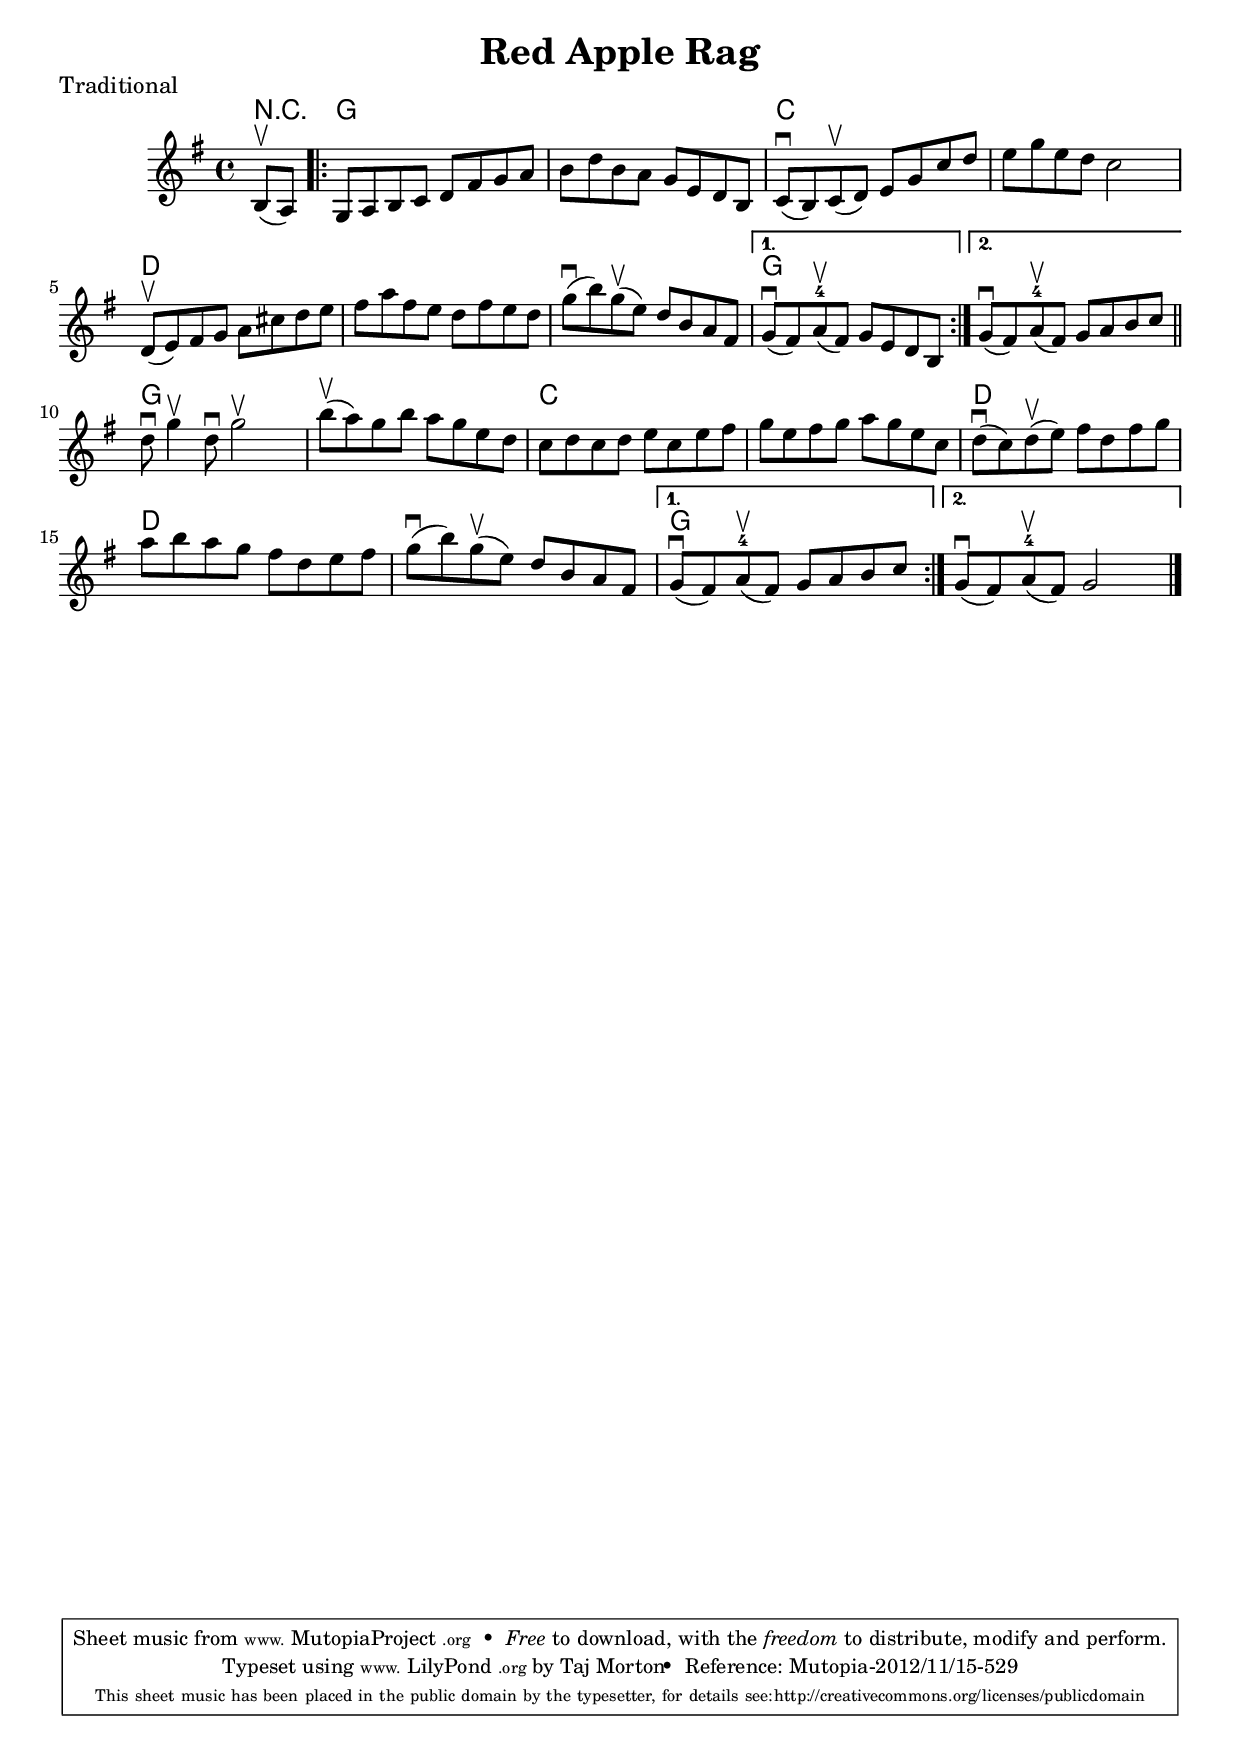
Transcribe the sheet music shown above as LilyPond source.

\version "2.16.0"

\header {
  title = "Red Apple Rag"
  piece = "Traditional"
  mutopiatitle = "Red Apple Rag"
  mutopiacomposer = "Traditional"
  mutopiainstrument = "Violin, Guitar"
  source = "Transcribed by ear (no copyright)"
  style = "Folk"
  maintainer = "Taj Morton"
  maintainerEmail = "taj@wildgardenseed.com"
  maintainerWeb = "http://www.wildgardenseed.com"
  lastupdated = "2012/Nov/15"
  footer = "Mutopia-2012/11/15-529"
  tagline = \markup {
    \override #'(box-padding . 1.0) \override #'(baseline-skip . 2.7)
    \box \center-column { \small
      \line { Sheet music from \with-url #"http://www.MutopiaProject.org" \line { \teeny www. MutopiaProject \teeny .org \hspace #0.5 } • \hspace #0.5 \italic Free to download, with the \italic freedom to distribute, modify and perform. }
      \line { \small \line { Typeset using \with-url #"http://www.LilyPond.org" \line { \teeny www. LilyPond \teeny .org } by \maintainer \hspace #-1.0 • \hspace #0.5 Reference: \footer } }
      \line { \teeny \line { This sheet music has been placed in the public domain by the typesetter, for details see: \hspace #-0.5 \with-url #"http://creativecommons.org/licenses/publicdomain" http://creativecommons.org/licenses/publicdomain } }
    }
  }
} 

melody = \relative c' {
  \key g \major
  \partial 8*2 b8\upbow( a8 )
  
  \repeat volta 2 {
    g8 a b c d fis g a |
    b8 d b a g e d b |
    c8\downbow( b) c\upbow( d) e g c d |
    e8 g e d c2 |
    d,8\upbow( e) fis g a cis d e |
    fis8 a fis e d fis e d |
    g\downbow( b) g\upbow( e) d b a fis |
    %g\downbow( fis) a-4\upbow( fis) g e d b
  }
  \alternative {
    { g8\downbow( fis) a-4\upbow( fis) g e d b | }
    { g'8\downbow( fis) a-4\upbow( fis) g a b c \bar "||" | }
  }
  \break

  % Part 2
  \repeat volta 2 {
    d8\downbow g4\upbow d8\downbow g2\upbow |
    b8\upbow( a) g b a g e d |
    c8 d c d e c e fis |
    g8 e fis g a g e c |
    d8\downbow( c) d\upbow( e) fis d fis g |
    a8 b a g fis d e fis |
    g8\downbow( b) g\upbow( e) d b a fis |
    % g\downbow( fis) a-4\upbow( fis) g2
  }
  \alternative {
    { g8\downbow( fis) a-4\upbow( fis) g a b c | }
    { g8\downbow( fis) a-4\upbow( fis) g2 \bar "|." | }
  }
}

harmonies = \chordmode {
   \partial 4 r4 |
   g4 g g g |
   g4 g g g |
   c4 c c c |
   c4 c c c |
   d4 d d d |
   d4 d d d |
   d4 d d d |
   g4 g g g |
   g4 g g g |

   % Part 2
   g4 g g g |
   g4 g g g |
   c4 c c c |
   c4 c c c |
   d4 d d d |
   d4 d d d |
   d4 d d d |
   g4 g g g |
   g4 g g g |
}

\score {
  <<
    \new ChordNames {
      \set chordChanges = ##t
      \harmonies
    }
    \new Staff = "one" {
      \melody
    }
  >>

  \layout{ }
}

\score {
  \new Staff \with { midiInstrument = #"violin" }
  \unfoldRepeats \melody
  \midi {
    \tempo 4 = 120
  }
}
